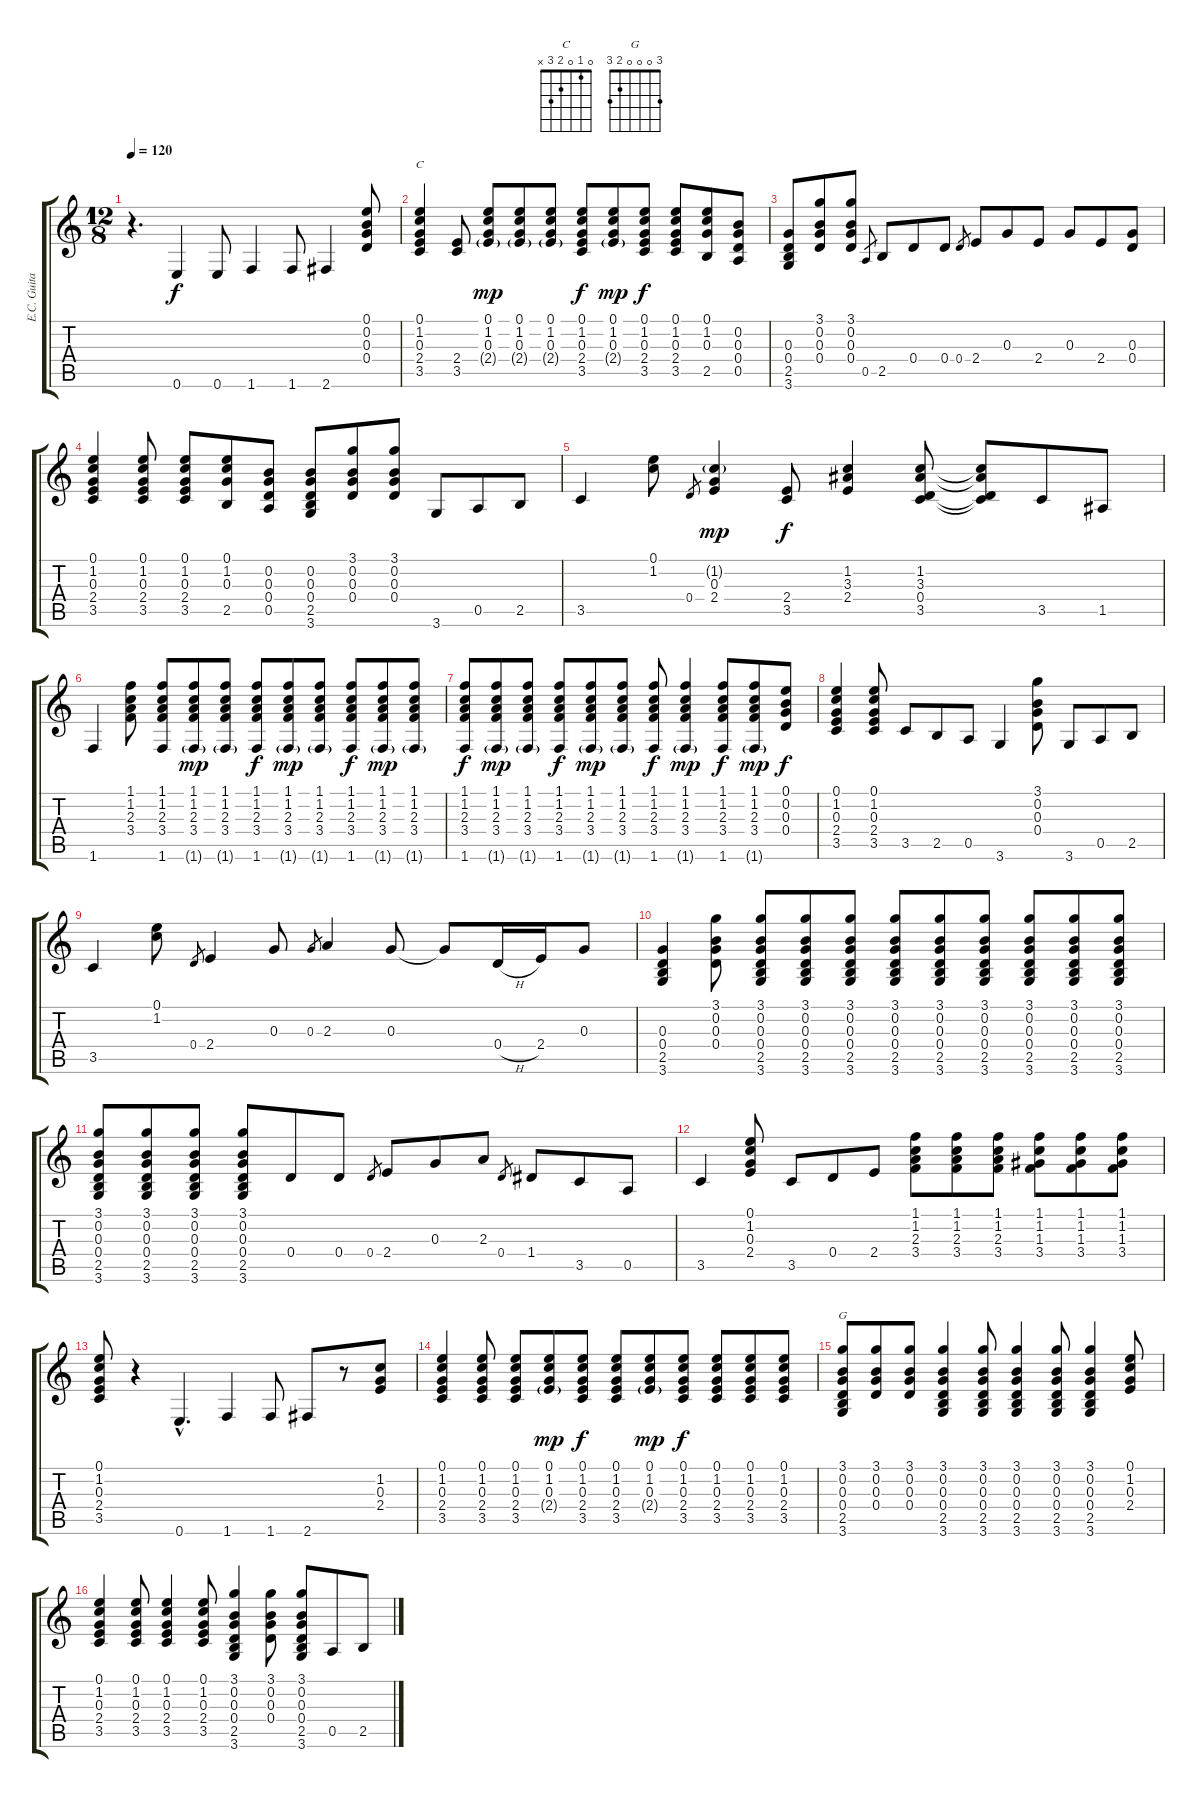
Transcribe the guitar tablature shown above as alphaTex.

\track ("E.C. Guitar" "E.C. Guita") {instrument acousticguitarnylon}
\staff {score tabs}
\tuning (E4 B3 G3 D3 A2 E2) {hide}
\chord ("C" 0 1 0 2 3 x)
\chord ("G" 3 0 0 0 2 3)
\ts (12 8)
\tempo 120
\clef g2
\ks c
r.4{d dy f instrument acousticguitarnylon} 0.6.4 0.6.8 1.6.4 1.6.8 2.6.4 (0.1 0.2 0.3 0.4).8 |
(0.1 1.2 0.3 2.4 3.5).4{ch "C"} (2.4 3.5).8 (0.1 1.2 0.3 2.4{g}).8{dy mp} (0.1 1.2 0.3 2.4{g}).8 (0.1 1.2 0.3 2.4{g}).8 (0.1 1.2 0.3 2.4 3.5).8{dy f} (0.1 1.2 0.3 2.4{g}).8{dy mp} (0.1 1.2 0.3 2.4 3.5).8{dy f} (0.1 1.2 0.3 2.4 3.5).8 (0.1 1.2 0.3 2.5).8 (0.2 0.3 0.4 0.5).8 |
(0.3 0.4 2.5 3.6).8 (3.1 0.2 0.3 0.4).8 (3.1 0.2 0.3 0.4).8 0.5.8{gr} 2.5.8 0.4.8 0.4.8 0.4.8{gr} 2.4.8 0.3.8 2.4.8 0.3.8 2.4.8 (0.3 0.4).8 |
(0.1 1.2 0.3 2.4 3.5).4 (0.1 1.2 0.3 2.4 3.5).8 (0.1 1.2 0.3 2.4 3.5).8 (0.1 1.2 0.3 2.5).8 (0.2 0.3 0.4 0.5).8 (0.2 0.3 0.4 2.5 3.6).8 (3.1 0.2 0.3 0.4).8 (3.1 0.2 0.3 0.4).8 3.6.8 0.5.8 2.5.8 |
3.5.4 (0.1 1.2).8 0.4.8{gr} (1.2{g} 0.3 2.4).4{dy mp} (2.4 3.5).8{dy f} (1.2 3.3 2.4).4 (1.2 3.3 0.4 3.5).8 (1.2{t} 3.3{t} 0.4{t} 3.5{t}).8 3.5.8 1.5.8 |
1.6.4 (1.1 1.2 2.3 3.4).8 (1.1 1.2 2.3 3.4 1.6).8 (1.1 1.2 2.3 3.4 1.6{g}).8{dy mp} (1.1 1.2 2.3 3.4 1.6{g}).8 (1.1 1.2 2.3 3.4 1.6).8{dy f} (1.1 1.2 2.3 3.4 1.6{g}).8{dy mp} (1.1 1.2 2.3 3.4 1.6{g}).8 (1.1 1.2 2.3 3.4 1.6).8{dy f} (1.1 1.2 2.3 3.4 1.6{g}).8{dy mp} (1.1 1.2 2.3 3.4 1.6{g}).8 |
(1.1 1.2 2.3 3.4 1.6).8{dy f} (1.1 1.2 2.3 3.4 1.6{g}).8{dy mp} (1.1 1.2 2.3 3.4 1.6{g}).8 (1.1 1.2 2.3 3.4 1.6).8{dy f} (1.1 1.2 2.3 3.4 1.6{g}).8{dy mp} (1.1 1.2 2.3 3.4 1.6{g}).8 (1.1 1.2 2.3 3.4 1.6).8{dy f} (1.1 1.2 2.3 3.4 1.6{g}).4{dy mp} (1.1 1.2 2.3 3.4 1.6).8{dy f} (1.1 1.2 2.3 3.4 1.6{g}).8{dy mp} (0.1 0.2 0.3 0.4).8{dy f} |
(0.1 1.2 0.3 2.4 3.5).4 (0.1 1.2 0.3 2.4 3.5).8 3.5.8 2.5.8 0.5.8 3.6.4 (3.1 0.2 0.3 0.4).8 3.6.8 0.5.8 2.5.8 |
3.5.4 (0.1 1.2).8 0.4.8{gr} 2.4.4 0.3.8 0.3.8{gr} 2.3.4 0.3.8 0.3{t}.8 0.4{h}.16 2.4.16 0.3.8 |
(0.3 0.4 2.5 3.6).4 (3.1 0.2 0.3 0.4).8 (3.1 0.2 0.3 0.4 2.5 3.6).8 (3.1 0.2 0.3 0.4 2.5 3.6).8 (3.1 0.2 0.3 0.4 2.5 3.6).8 (3.1 0.2 0.3 0.4 2.5 3.6).8 (3.1 0.2 0.3 0.4 2.5 3.6).8 (3.1 0.2 0.3 0.4 2.5 3.6).8 (3.1 0.2 0.3 0.4 2.5 3.6).8 (3.1 0.2 0.3 0.4 2.5 3.6).8 (3.1 0.2 0.3 0.4 2.5 3.6).8 |
(3.1 0.2 0.3 0.4 2.5 3.6).8 (3.1 0.2 0.3 0.4 2.5 3.6).8 (3.1 0.2 0.3 0.4 2.5 3.6).8 (3.1 0.2 0.3 0.4 2.5 3.6).8 0.4.8 0.4.8 0.4.8{gr} 2.4.8 0.3.8 2.3.8 0.4.8{gr} 1.4.8 3.5.8 0.5.8 |
3.5.4 (0.1 1.2 0.3 2.4).8 3.5.8 0.4.8 2.4.8 (1.1 1.2 2.3 3.4).8 (1.1 1.2 2.3 3.4).8 (1.1 1.2 2.3 3.4).8 (1.1 1.2 1.3 3.4).8 (1.1 1.2 1.3 3.4).8 (1.1 1.2 1.3 3.4).8 |
(0.1 1.2 0.3 2.4 3.5).8 r.4 0.6{hac}.4{d} 1.6.4 1.6.8 2.6.8 r.8 (1.2 0.3 2.4).8 |
(0.1 1.2 0.3 2.4 3.5).4 (0.1 1.2 0.3 2.4 3.5).8 (0.1 1.2 0.3 2.4 3.5).8 (0.1 1.2 0.3 2.4{g}).8{dy mp} (0.1 1.2 0.3 2.4 3.5).8{dy f} (0.1 1.2 0.3 2.4 3.5).8 (0.1 1.2 0.3 2.4{g}).8{dy mp} (0.1 1.2 0.3 2.4 3.5).8{dy f} (0.1 1.2 0.3 2.4 3.5).8 (0.1 1.2 0.3 2.4 3.5).8 (0.1 1.2 0.3 2.4 3.5).8 |
(3.1 0.2 0.3 0.4 2.5 3.6).8{ch "G"} (3.1 0.2 0.3 0.4).8 (3.1 0.2 0.3 0.4).8 (3.1 0.2 0.3 0.4 2.5 3.6).4 (3.1 0.2 0.3 0.4 2.5 3.6).8 (3.1 0.2 0.3 0.4 2.5 3.6).4 (3.1 0.2 0.3 0.4 2.5 3.6).8 (3.1 0.2 0.3 0.4 2.5 3.6).4 (0.1 1.2 0.3 2.4).8 |
(0.1 1.2 0.3 2.4 3.5).4 (0.1 1.2 0.3 2.4 3.5).8 (0.1 1.2 0.3 2.4 3.5).4 (0.1 1.2 0.3 2.4 3.5).8 (3.1 0.2 0.3 0.4 2.5 3.6).4 (3.1 0.2 0.3 0.4).8 (3.1 0.2 0.3 0.4 2.5 3.6).8 0.5.8 2.5.8
